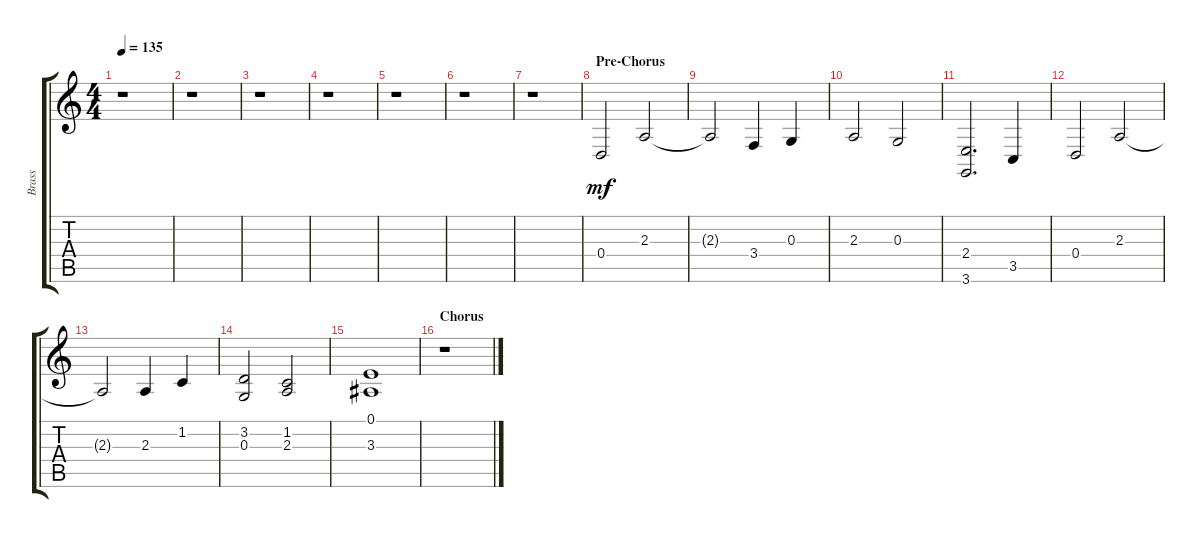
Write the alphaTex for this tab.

\track ("Brass" "Brass") {instrument brasssection}
\staff {score tabs}
\tuning (E4 B3 G3 D3 A2 E2) {hide}
\ts (4 4)
\tempo 135
\clef g2
\ks aminor
r.1{dy mf} |
r.1 |
r.1 |
r.1 |
r.1 |
r.1 |
r.1 |
\section ("" "Pre-Chorus")
0.4.2 2.3.2 |
2.3{t}.2 3.4.4 0.3.4 |
2.3.2 0.3.2 |
(2.4 3.6).2{d} 3.5.4 |
0.4.2 2.3.2 |
2.3{t}.2 2.3.4 1.2.4 |
(3.2 0.3).2 (1.2 2.3).2 |
(0.1 3.3).1 |
\section ("" "Chorus")
r.1
